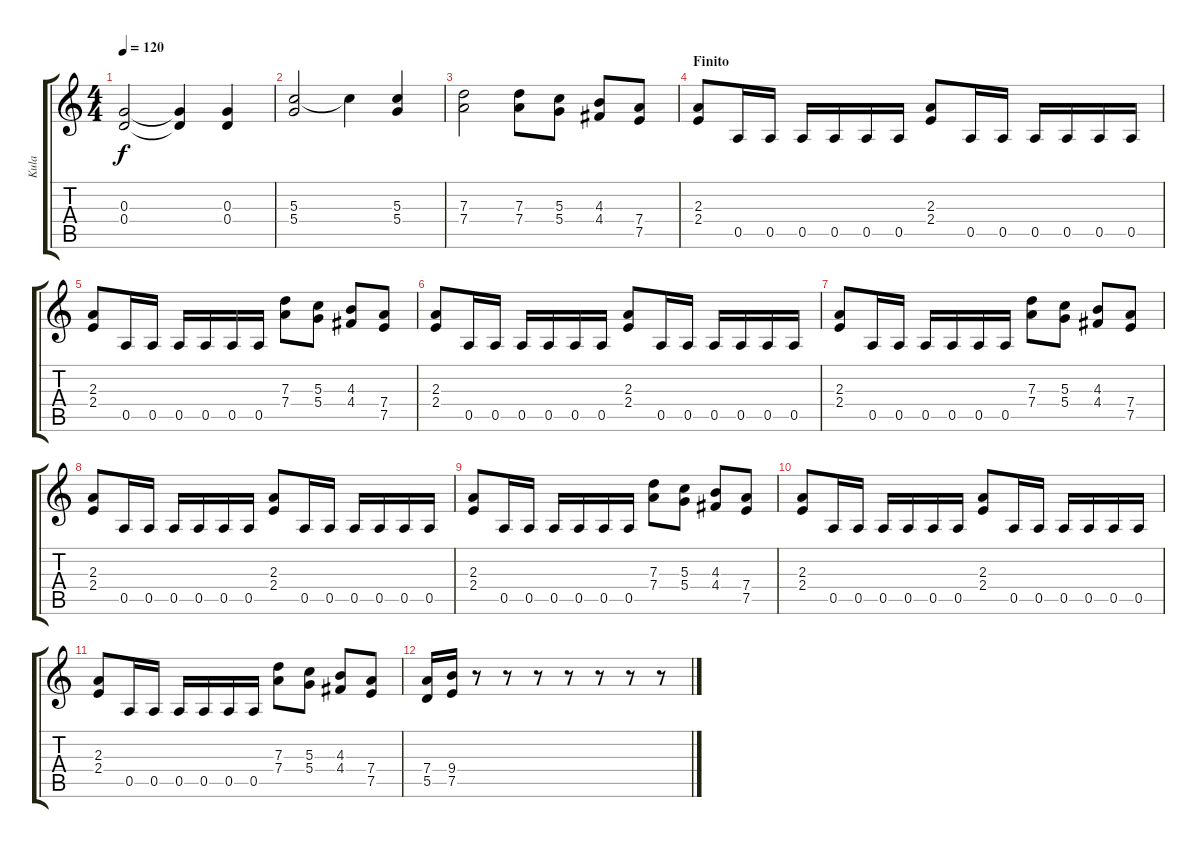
\track ("Kula" "Kula") {instrument distortionguitar}
\staff {score tabs}
\tuning (E4 B3 G3 D3 A2 E2) {hide}
\ts (4 4)
\tempo 120
\clef g2
\ks c
(0.3 0.4).2{dy f} (0.3{t} 0.4{t}).4 (0.3 0.4).4 |
(5.3 5.4).2 5.3{t}.4 (5.3 5.4).4 |
(7.3 7.4).2 (7.3 7.4).8 (5.3 5.4).8 (4.3 4.4).8 (7.4 7.5).8 |
\section ("" "Finito")
(2.3 2.4).8 0.5.16 0.5.16 0.5.16 0.5.16 0.5.16 0.5.16 (2.3 2.4).8 0.5.16 0.5.16 0.5.16 0.5.16 0.5.16 0.5.16 |
(2.3 2.4).8 0.5.16 0.5.16 0.5.16 0.5.16 0.5.16 0.5.16 (7.3 7.4).8 (5.3 5.4).8 (4.3 4.4).8 (7.4 7.5).8 |
(2.3 2.4).8 0.5.16 0.5.16 0.5.16 0.5.16 0.5.16 0.5.16 (2.3 2.4).8 0.5.16 0.5.16 0.5.16 0.5.16 0.5.16 0.5.16 |
(2.3 2.4).8 0.5.16 0.5.16 0.5.16 0.5.16 0.5.16 0.5.16 (7.3 7.4).8 (5.3 5.4).8 (4.3 4.4).8 (7.4 7.5).8 |
(2.3 2.4).8 0.5.16 0.5.16 0.5.16 0.5.16 0.5.16 0.5.16 (2.3 2.4).8 0.5.16 0.5.16 0.5.16 0.5.16 0.5.16 0.5.16 |
(2.3 2.4).8 0.5.16 0.5.16 0.5.16 0.5.16 0.5.16 0.5.16 (7.3 7.4).8 (5.3 5.4).8 (4.3 4.4).8 (7.4 7.5).8 |
(2.3 2.4).8 0.5.16 0.5.16 0.5.16 0.5.16 0.5.16 0.5.16 (2.3 2.4).8 0.5.16 0.5.16 0.5.16 0.5.16 0.5.16 0.5.16 |
(2.3 2.4).8 0.5.16 0.5.16 0.5.16 0.5.16 0.5.16 0.5.16 (7.3 7.4).8 (5.3 5.4).8 (4.3 4.4).8 (7.4 7.5).8 |
(7.4 5.5).16 (9.4 7.5).16 r.8 r.8 r.8 r.8 r.8 r.8 r.8
